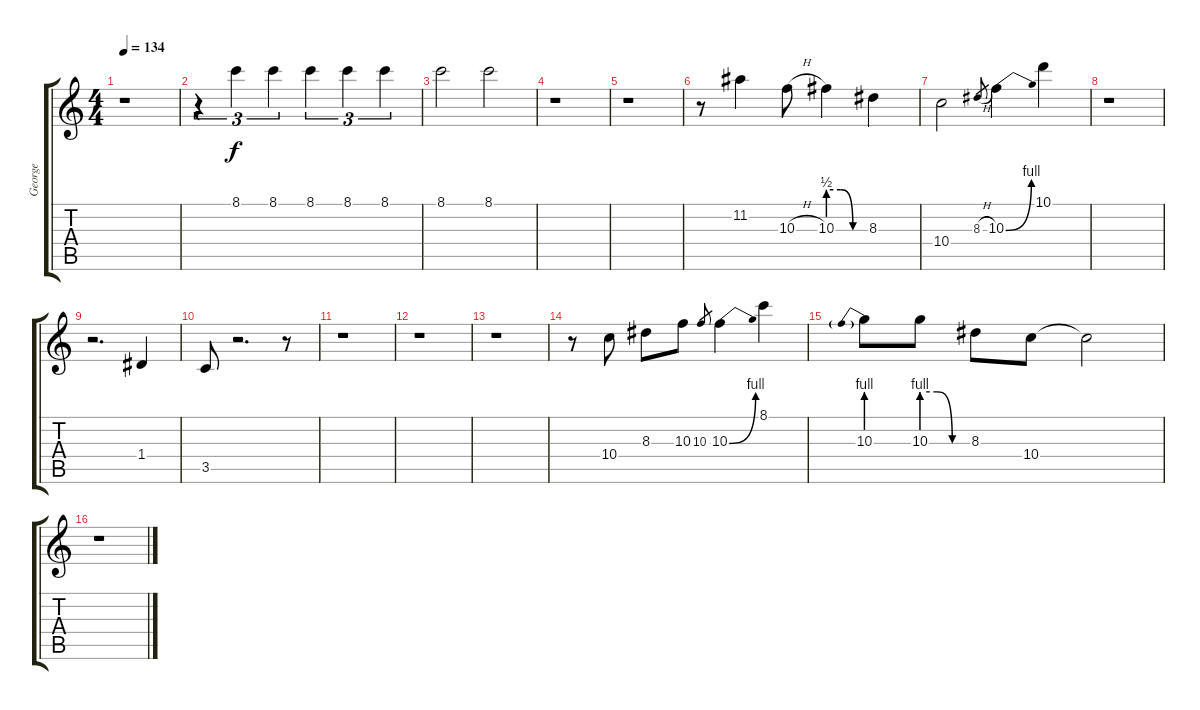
\track ("George" "George") {instrument electricguitarjazz}
\staff {score tabs}
\tuning (E4 B3 G3 D3 A2 E2) {hide}
\ts (4 4)
\tempo 134
\clef g2
\ks c
r.1{dy f} |
r.4{tu (3 2)} 8.1.4{tu (3 2)} 8.1.4{tu (3 2)} 8.1.4{tu (3 2)} 8.1.4{tu (3 2)} 8.1.4{tu (3 2)} |
8.1.2 8.1.2 |
r.1 |
r.1 |
r.8 11.2.4 10.3{h}.8 10.3{be (custom 0 2 20 2 40 0 60 0)}.4 8.3.4 |
10.4.2 8.3{h}.8{gr} 10.3{be (bend 0 0 60 4)}.4 10.1.4 |
r.1 |
r.2{d} 1.4.4 |
3.5.8 r.2{d} r.8 |
r.1 |
r.1 |
r.1 |
r.8 10.4.8 8.3.8 10.3.8 10.3.8{gr} 10.3{be (bend 0 0 60 4)}.4 8.1.4 |
10.3{be (prebend 0 4 60 4)}.8 10.3{be (custom 0 4 20 4 40 0 60 0)}.8 8.3.8 10.4.8 10.4{t}.2 |
r.1
